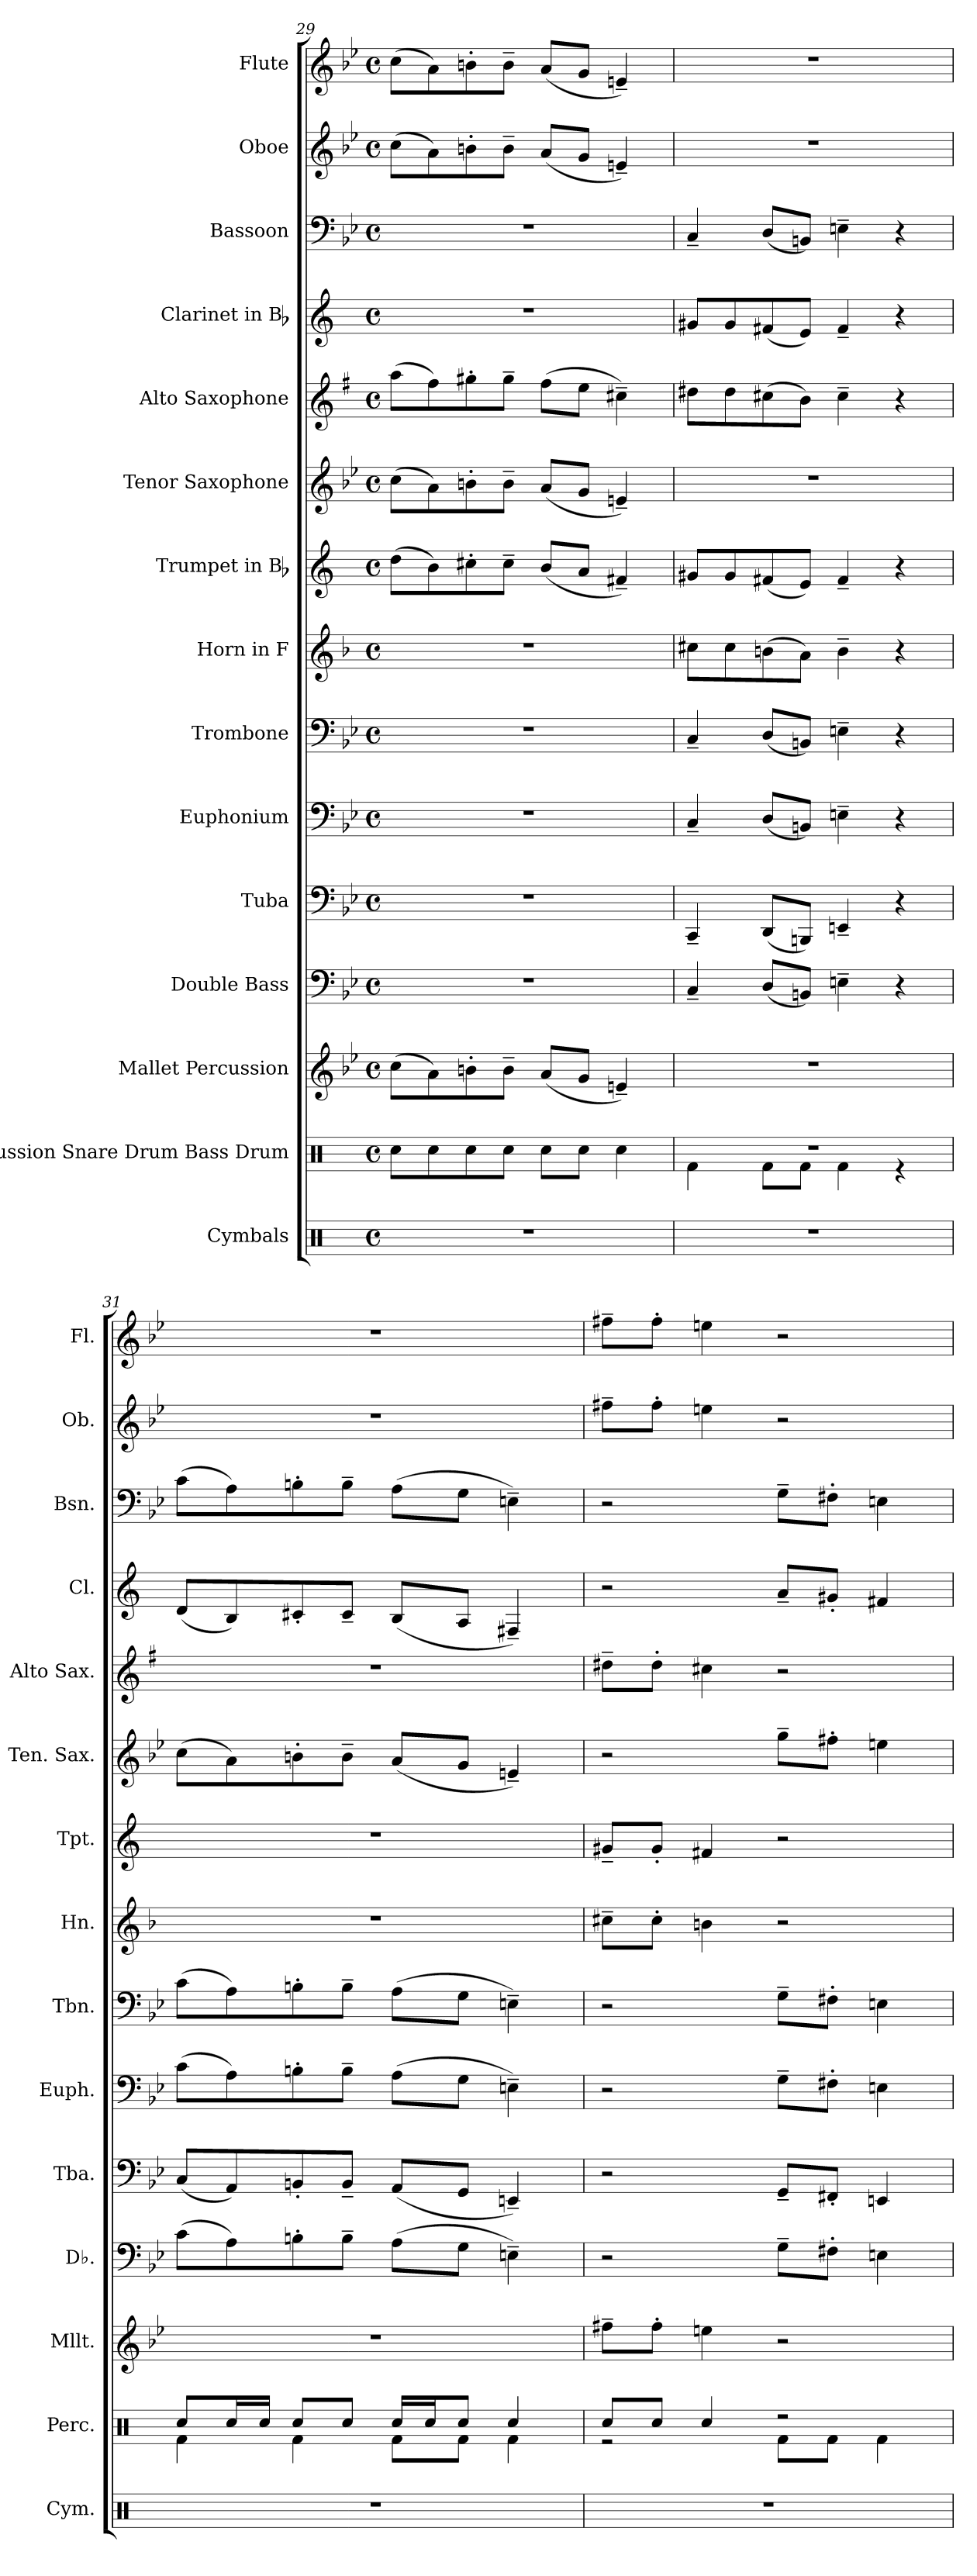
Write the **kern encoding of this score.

**kern	**kern	**kern	**kern	**kern	**kern	**kern	**kern	**kern	**kern	**kern	**kern	**kern	**kern	**kern
*part15	*part14	*part13	*part12	*part11	*part10	*part9	*part8	*part7	*part6	*part5	*part4	*part3	*part2	*part1
*staff15	*staff14	*staff13	*staff12	*staff11	*staff10	*staff9	*staff8	*staff7	*staff6	*staff5	*staff4	*staff3	*staff2	*staff1
*I"Cymbals	*I"Percussion Snare Drum Bass Drum	*I"Mallet Percussion	*I"Double Bass	*I"Tuba	*I"Euphonium	*I"Trombone	*I"Horn in F	*I"Trumpet in Bb	*I"Tenor Saxophone	*I"Alto Saxophone	*I"Clarinet in Bb	*I"Bassoon	*I"Oboe	*I"Flute
*I'Cym.	*I'Perc.	*I'Mllt.	*I'Db.	*I'Tba.	*I'Euph.	*I'Tbn.	*I'Hn.	*I'Tpt.	*I'Ten. Sax.	*I'Alto Sax.	*I'Cl.	*I'Bsn.	*I'Ob.	*I'Fl.
*clefX	*clefX	*clefG2	*clefF4	*clefF4	*clefF4	*clefF4	*clefG2	*clefG2	*clefG2	*clefG2	*clefG2	*clefF4	*clefG2	*clefG2
*	*	*ITrd-14c-24	*ITrd7c12	*	*	*	*ITrd4c7	*ITrd1c2	*ITrd8c14	*ITrd5c9	*ITrd1c2	*	*	*
*k[]	*k[]	*k[b-e-]	*k[b-e-]	*k[b-e-]	*k[b-e-]	*k[b-e-]	*k[b-e-]	*k[b-e-]	*k[b-e-]	*k[b-e-]	*k[b-e-]	*k[b-e-]	*k[b-e-]	*k[b-e-]
*C:	*C:	*B-:	*B-:	*B-:	*B-:	*B-:	*B-:	*B-:	*B-:	*B-:	*B-:	*B-:	*B-:	*B-:
*M4/4	*M4/4	*M4/4	*M4/4	*M4/4	*M4/4	*M4/4	*M4/4	*M4/4	*M4/4	*M4/4	*M4/4	*M4/4	*M4/4	*M4/4
*met(c)	*met(c)	*met(c)	*met(c)	*met(c)	*met(c)	*met(c)	*met(c)	*met(c)	*met(c)	*met(c)	*met(c)	*met(c)	*met(c)	*met(c)
=29	=29	=29	=29	=29	=29	=29	=29	=29	=29	=29	=29	=29	=29	=29
1r	8Rcci\L	(8cccci\L	1r	1r	1r	1r	1r	(8cci\L	(8ci\L	(8cci\L	1r	1r	(8cci\L	(8cci\L
.	8Rcci\	8aaai\)	.	.	.	.	.	8ai\)	8Ai\)	8ai\)	.	.	8ai\)	8ai\)
.	8Rcci\	8bbbn'i\	.	.	.	.	.	8bn'i\	8Bn'i\	8bn'i\	.	.	8bn'i\	8bn'i\
.	8Rcci\J	8bbb~i\J	.	.	.	.	.	8b~i\J	8B~i\J	8b~i\J	.	.	8b~i\J	8b~i\J
.	8Rcci\L	(8aaai/L	.	.	.	.	.	(8ai/L	(8Ai/L	(8ai\L	.	.	(8ai/L	(8ai/L
.	8Rcci\J	8gggi/J	.	.	.	.	.	8gi/J	8Gi/J	8gi\J	.	.	8gi/J	8gi/J
.	4Rcci\	4eeen~i/)	.	.	.	.	.	4en~i/)	4En~i/)	4en~i\)	.	.	4en~i/)	4en~i/)
=30	=30	=30	=30	=30	=30	=30	=30	=30	=30	=30	=30	=30	=30	=30
*	*^	*	*	*	*	*	*	*	*	*	*	*	*	*
1r	1r	4Rfi\	1r	4CC~i/	4CC~i/	4C~i/	4C~i/	8f#Xi\L	8f#Xi/L	1r	8f#Xi\L	8f#Xi/L	4C~i/	1r	1r
.	.	.	.	.	.	.	.	8f#i\	8f#i/	.	8f#i\	8f#i/	.	.	.
.	.	8Rfi\L	.	(8DDi/L	(8DDi/L	(8Di/L	(8Di/L	(8eni\	(8eni/	.	(8eni\	(8eni/	(8Di/L	.	.
.	.	8Rfi\J	.	8BBBni/J)	8BBBni/J)	8BBni/J)	8BBni/J)	8di\J)	8di/J)	.	8di\J)	8di/J)	8BBni/J)	.	.
.	.	4Rfi\	.	4EEn~i\	4EEn~i/	4En~i\	4En~i\	4e~i\	4e~i/	.	4e~i\	4e~i/	4En~i\	.	.
.	.	4r	.	4r	4r	4r	4r	4r	4r	.	4r	4r	4r	.	.
=31	=31	=31	=31	=31	=31	=31	=31	=31	=31	=31	=31	=31	=31	=31	=31
1r	8Rcci/L	4Rfi\	1r	(8Ci\L	(8Ci/L	(8ci\L	(8ci\L	1r	1r	(8ci\L	1r	(8ci/L	(8ci\L	1r	1r
.	16Rcci/L	.	.	8AAi\)	8AAi/)	8Ai\)	8Ai\)	.	.	8Ai\)	.	8Ai/)	8Ai\)	.	.
.	16Rcci/JJ	.	.	.	.	.	.	.	.	.	.	.	.	.	.
.	8Rcci/L	4Rfi\	.	8BBn'i\	8BBn'i/	8Bn'i\	8Bn'i\	.	.	8Bn'i\	.	8Bn'i/	8Bn'i\	.	.
.	8Rcci/J	.	.	8BB~i\J	8BB~i/J	8B~i\J	8B~i\J	.	.	8B~i\J	.	8B~i/J	8B~i\J	.	.
.	16Rcci/LL	8Rfi\L	.	(8AAi\L	(8AAi/L	(8Ai\L	(8Ai\L	.	.	(8Ai/L	.	(8Ai/L	(8Ai\L	.	.
.	16Rcci/J	.	.	.	.	.	.	.	.	.	.	.	.	.	.
.	8Rcci/J	8Rfi\J	.	8GGi\J	8GGi/J	8Gi\J	8Gi\J	.	.	8Gi/J	.	8Gi/J	8Gi\J	.	.
.	4Rcci/	4Rfi\	.	4EEn~i\)	4EEn~i/)	4En~i\)	4En~i\)	.	.	4En~i/)	.	4En~i/)	4En~i\)	.	.
=32	=32	=32	=32	=32	=32	=32	=32	=32	=32	=32	=32	=32	=32	=32	=32
1r	8Rcci/L	2r	8ffff#X~i\L	2r	2r	2r	2r	8f#X~i\L	8f#X~i/L	2r	8f#X~i\L	2r	2r	8ff#X~i\L	8ff#X~i\L
.	8Rcci/J	.	8ffff#'i\J	.	.	.	.	8f#'i\J	8f#'i/J	.	8f#'i\J	.	.	8ff#'i\J	8ff#'i\J
.	4Rcci/	.	4eeeeni\	.	.	.	.	4eni\	4eni/	.	4eni\	.	.	4eeni\	4eeni\
.	2r	8Rfi\L	2r	8GG~i\L	8GG~i/L	8G~i\L	8G~i\L	2r	2r	8g~i\L	2r	8g~i/L	8G~i\L	2r	2r
.	.	8Rfi\J	.	8FF#X'i\J	8FF#X'i/J	8F#X'i\J	8F#X'i\J	.	.	8f#X'i\J	.	8f#X'i/J	8F#X'i\J	.	.
.	.	4Rfi\	.	4EEni\	4EEni/	4Eni\	4Eni\	.	.	4eni\	.	4eni/	4Eni\	.	.
*	*v	*v	*	*	*	*	*	*	*	*	*	*	*	*	*
=	=	=	=	=	=	=	=	=	=	=	=	=	=	=
*-	*-	*-	*-	*-	*-	*-	*-	*-	*-	*-	*-	*-	*-	*-
